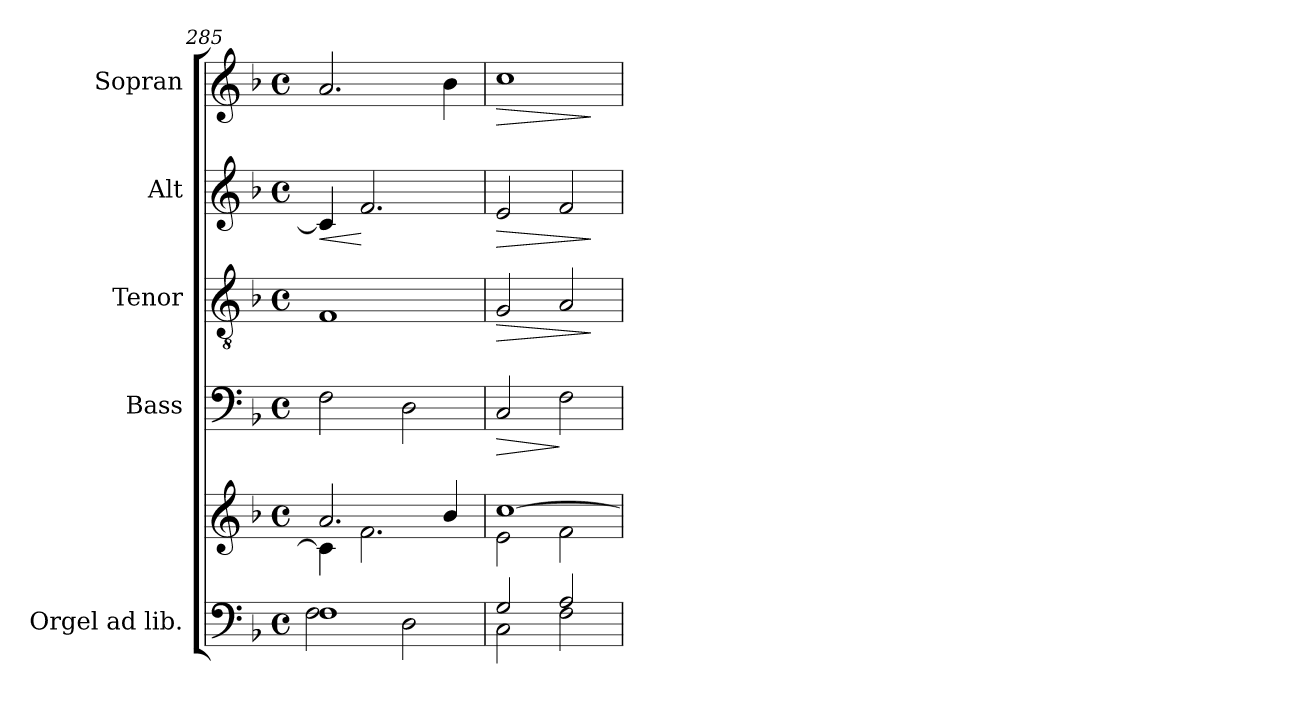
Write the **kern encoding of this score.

**kern	**kern	**kern	**dynam	**kern	**dynam	**kern	**dynam	**kern	**dynam
*part5	*part5	*part4	*part4	*part3	*part3	*part2	*part2	*part1	*part1
*staff6	*staff5	*staff4	*staff4	*staff3	*staff3	*staff2	*staff2	*staff1	*staff1
*I"Orgel ad lib.	*	*I"Bass	*	*I"Tenor	*	*I"Alt	*	*I"Sopran	*
*	*	*I'B.	*	*I'T.	*	*I'A.	*	*I'S.	*
*clefF4	*clefG2	*clefF4	*	*clefGv2	*	*clefG2	*	*clefG2	*
*k[b-]	*k[b-]	*k[b-]	*	*k[b-]	*	*k[b-]	*	*k[b-]	*
*F:	*F:	*F:	*	*F:	*	*F:	*	*F:	*
*M4/4	*M4/4	*M4/4	*	*M4/4	*	*M4/4	*	*M4/4	*
*met(c)	*met(c)	*met(c)	*	*met(c)	*	*met(c)	*	*met(c)	*
=285	=285	=285	=285	=285	=285	=285	=285	=285	=285
*^	*^	*	*	*	*	*	*	*	*
!	!	!	!	!	!	!	!	!	!LO:HP:b	!	!
1F	2F\	2.a/	4c\]	2F\	.	1F	.	4c/]	<	2.a/	.
.	.	.	2.f\	.	.	.	.	2.f/	[	.	.
.	2D\	.	.	2D\	.	.	.	.	.	.	.
.	.	4b-/	.	.	.	.	.	.	.	4b-\	.
=286	=286	=286	=286	=286	=286	=286	=286	=286	=286	=286	=286
!	!	!	!	!	!LO:HP:b	!	!LO:HP:b	!	!LO:HP:b	!	!LO:HP:b
2G/	2C\	[>1cc	2e\	2C/	>	2G/	>	2e/	>	1cc	>
2A/	2F\	.	2f\	2F\	]	2A/	.	2f/	.	.	.
*v	*v	*	*	*	*	*	*	*	*	*	*
*	*v	*v	*	*	*	*	*	*	*	*
.	.	.	.	.	]	.	]	.	]
=	=	=	=	=	=	=	=	=	=
*-	*-	*-	*-	*-	*-	*-	*-	*-	*-
